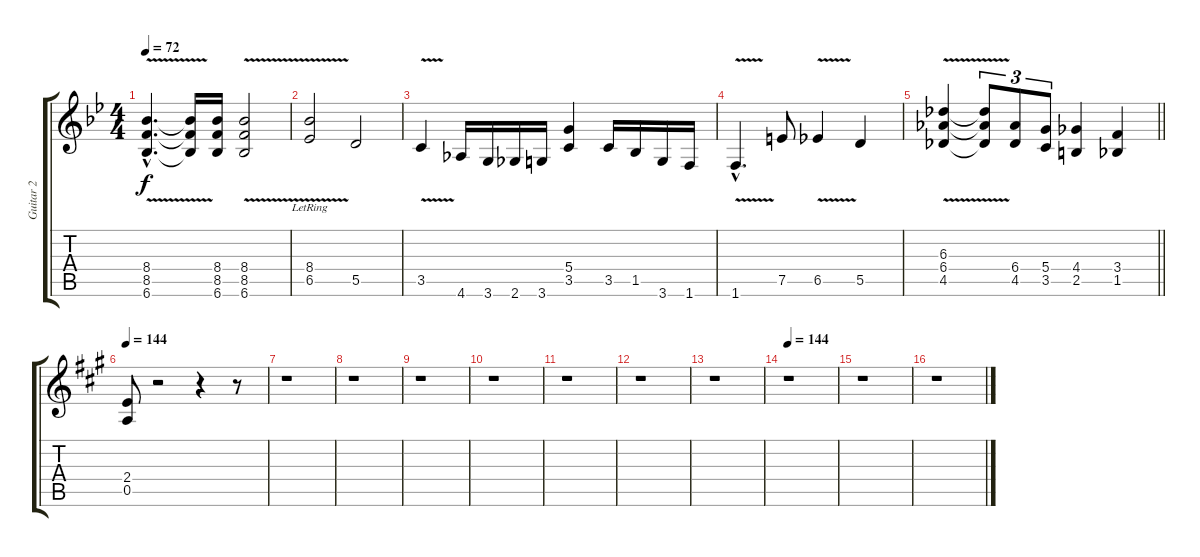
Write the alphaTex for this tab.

\track ("Guitar 2" "Guitar 2") {instrument overdrivenguitar}
\staff {score tabs}
\tuning (E4 B3 G3 D3 A2 E2) {hide}
\ts (4 4)
\tempo 72
\clef g2
\ks bb
(8.4{hac} 8.5{hac} 6.6{v hac}).4{d dy f} (8.4{t} 8.5{t} 6.6{t}).16 (8.4 8.5 6.6).16 (8.4 8.5 6.6{v}).2 |
(8.4{lr} 6.5{v}).2 5.5.2 |
3.5{v}.4 4.6.16 3.6.16 2.6.16 3.6.16 (5.4 3.5).4 3.5.16 1.5.16 3.6.16 1.6.16 |
1.6{v hac}.4{d} 7.5.8 6.5{v}.4 5.5.4 |
\barLineRight lightlight
(6.3 6.4 4.5{v}).4 (6.3{t} 6.4{t} 4.5{t}).8{tu (3 2)} (6.4 4.5).8{tu (3 2)} (5.4 3.5).8{tu (3 2)} (4.4 2.5).4 (3.4 1.5).4 |
\tempo 144
\ks a
(2.4 0.5).8 r.2 r.4 r.8 |
r.1 |
r.1 |
r.1 |
r.1 |
r.1 |
r.1 |
r.1 |
\tempo 144
r.1 |
r.1 |
r.1
